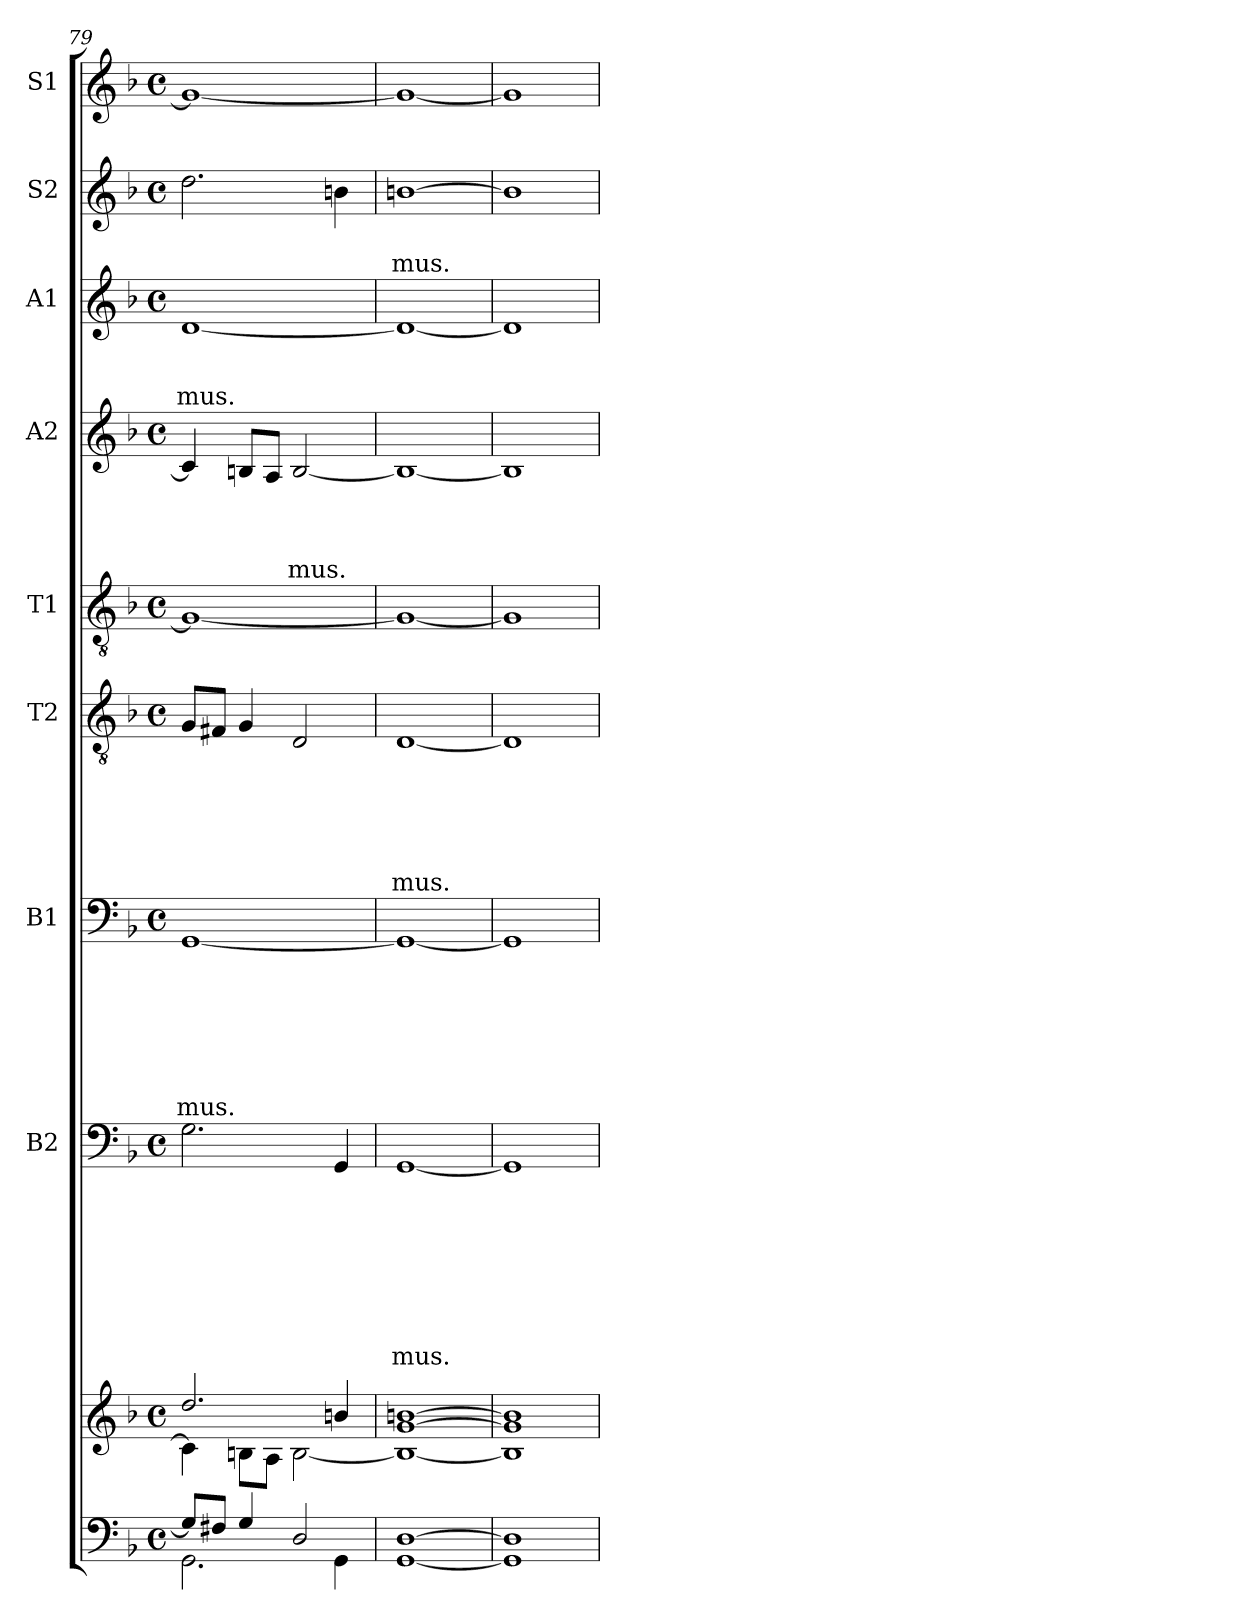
**kern	**kern	**kern	**text	**text	**text	**text	**text	**text	**text	**text	**kern	**text	**text	**text	**text	**text	**text	**text	**kern	**text	**text	**text	**text	**text	**text	**kern	**text	**kern	**text	**text	**text	**text	**kern	**text	**text	**text	**kern	**text	**text	**kern	**text
*part10	*part9	*part8	*part8	*part8	*part8	*part8	*part8	*part8	*part8	*part8	*part7	*part7	*part7	*part7	*part7	*part7	*part7	*part7	*part6	*part6	*part6	*part6	*part6	*part6	*part6	*part5	*part5	*part4	*part4	*part4	*part4	*part4	*part3	*part3	*part3	*part3	*part2	*part2	*part2	*part1	*part1
*staff10	*staff9	*staff8	*staff8	*staff8	*staff8	*staff8	*staff8	*staff8	*staff8	*staff8	*staff7	*staff7	*staff7	*staff7	*staff7	*staff7	*staff7	*staff7	*staff6	*staff6	*staff6	*staff6	*staff6	*staff6	*staff6	*staff5	*staff5	*staff4	*staff4	*staff4	*staff4	*staff4	*staff3	*staff3	*staff3	*staff3	*staff2	*staff2	*staff2	*staff1	*staff1
*	*	*I"B2	*	*	*	*	*	*	*	*	*I"B1	*	*	*	*	*	*	*	*I"T2	*	*	*	*	*	*	*I"T1	*	*I"A2	*	*	*	*	*I"A1	*	*	*	*I"S2	*	*	*I"S1	*
*clefF4	*clefG2	*clefF4	*	*	*	*	*	*	*	*	*clefF4	*	*	*	*	*	*	*	*clefGv2	*	*	*	*	*	*	*clefGv2	*	*clefG2	*	*	*	*	*clefG2	*	*	*	*clefG2	*	*	*clefG2	*
*k[b-]	*k[b-]	*k[b-]	*	*	*	*	*	*	*	*	*k[b-]	*	*	*	*	*	*	*	*k[b-]	*	*	*	*	*	*	*k[b-]	*	*k[b-]	*	*	*	*	*k[b-]	*	*	*	*k[b-]	*	*	*k[b-]	*
*F:	*F:	*F:	*	*	*	*	*	*	*	*	*F:	*	*	*	*	*	*	*	*F:	*	*	*	*	*	*	*F:	*	*F:	*	*	*	*	*F:	*	*	*	*F:	*	*	*F:	*
*M4/4	*M4/4	*M4/4	*	*	*	*	*	*	*	*	*M4/4	*	*	*	*	*	*	*	*M4/4	*	*	*	*	*	*	*M4/4	*	*M4/4	*	*	*	*	*M4/4	*	*	*	*M4/4	*	*	*M4/4	*
*met(c)	*met(c)	*met(c)	*	*	*	*	*	*	*	*	*met(c)	*	*	*	*	*	*	*	*met(c)	*	*	*	*	*	*	*met(c)	*	*met(c)	*	*	*	*	*met(c)	*	*	*	*met(c)	*	*	*met(c)	*
=79	=79	=79	=79	=79	=79	=79	=79	=79	=79	=79	=79	=79	=79	=79	=79	=79	=79	=79	=79	=79	=79	=79	=79	=79	=79	=79	=79	=79	=79	=79	=79	=79	=79	=79	=79	=79	=79	=79	=79	=79	=79
*^	*^	*	*	*	*	*	*	*	*	*	*	*	*	*	*	*	*	*	*	*	*	*	*	*	*	*	*	*	*	*	*	*	*	*	*	*	*	*	*	*	*
!	!	!	!	!	!	!	!	!	!	!	!	!	!	!	!	!	!	!	!	!LO:LY:b	!	!	!	!	!	!	!	!	!	!	!	!	!	!	!	!	!	!LO:LY:b	!	!	!	!	!
8G/L]	2.GG\	2.dd/	4c\]	2.G\	.	.	.	.	.	.	.	.	[<1GG	.	.	.	.	.	.	-mus.	8G/L	.	.	.	.	.	.	1G_	.	4c/]	.	.	.	.	[<1d	.	.	mus.	2.dd\	.	.	1g_	.
8F#i/J	.	.	.	.	.	.	.	.	.	.	.	.	.	.	.	.	.	.	.	.	8F#i/J	.	.	.	.	.	.	.	.	.	.	.	.	.	.	.	.	.	.	.	.	.	.
4G/	.	.	8Bni\L	.	.	.	.	.	.	.	.	.	.	.	.	.	.	.	.	.	4G/	.	.	.	.	.	.	.	.	8Bni/L	.	.	.	.	.	.	.	.	.	.	.	.	.
.	.	.	8A\J	.	.	.	.	.	.	.	.	.	.	.	.	.	.	.	.	.	.	.	.	.	.	.	.	.	.	8A/J	.	.	.	.	.	.	.	.	.	.	.	.	.
!	!	!	!	!	!	!	!	!	!	!	!	!	!	!	!	!	!	!	!	!	!	!	!	!	!	!	!	!	!	!	!	!	!	!LO:LY:b	!	!	!	!	!	!	!	!	!
2D/	.	.	[>2B\	.	.	.	.	.	.	.	.	.	.	.	.	.	.	.	.	.	2D/	.	.	.	.	.	.	.	.	[<2B/	.	.	.	mus.	.	.	.	.	.	.	.	.	.
.	4GG\	4bn/	.	4GG/	.	.	.	.	.	.	.	.	.	.	.	.	.	.	.	.	.	.	.	.	.	.	.	.	.	.	.	.	.	.	.	.	.	.	4bn\	.	.	.	.
=80	=80	=80	=80	=80	=80	=80	=80	=80	=80	=80	=80	=80	=80	=80	=80	=80	=80	=80	=80	=80	=80	=80	=80	=80	=80	=80	=80	=80	=80	=80	=80	=80	=80	=80	=80	=80	=80	=80	=80	=80	=80	=80	=80
!	!	!	!	!	!	!	!	!	!	!	!	!LO:LY:b	!	!	!	!	!	!	!	!	!	!	!	!	!	!	!LO:LY:b	!	!	!	!	!	!	!	!	!	!	!	!	!	!LO:LY:b	!	!
[<1D	[>1GG	[<1g [<1bn	1B_	[<1GG	.	.	.	.	.	.	.	mus.	1GG_	.	.	.	.	.	.	.	[<1D	.	.	.	.	.	mus.	1G_	.	1B_	.	.	.	.	1d_	.	.	.	[>1bn	.	mus.	1g_	.
!!LO:PB:g=z
=81	=81	=81	=81	=81	=81	=81	=81	=81	=81	=81	=81	=81	=81	=81	=81	=81	=81	=81	=81	=81	=81	=81	=81	=81	=81	=81	=81	=81	=81	=81	=81	=81	=81	=81	=81	=81	=81	=81	=81	=81	=81	=81	=81
1D]	1GG]	1g] 1b]	1B]	1GG]	.	.	.	.	.	.	.	.	1GG]	.	.	.	.	.	.	.	1D]	.	.	.	.	.	.	1G]	.	1B]	.	.	.	.	1d]	.	.	.	1b]	.	.	1g]	.
*v	*v	*	*	*	*	*	*	*	*	*	*	*	*	*	*	*	*	*	*	*	*	*	*	*	*	*	*	*	*	*	*	*	*	*	*	*	*	*	*	*	*	*	*
*	*v	*v	*	*	*	*	*	*	*	*	*	*	*	*	*	*	*	*	*	*	*	*	*	*	*	*	*	*	*	*	*	*	*	*	*	*	*	*	*	*	*	*
=	=	=	=	=	=	=	=	=	=	=	=	=	=	=	=	=	=	=	=	=	=	=	=	=	=	=	=	=	=	=	=	=	=	=	=	=	=	=	=	=	=
*-	*-	*-	*-	*-	*-	*-	*-	*-	*-	*-	*-	*-	*-	*-	*-	*-	*-	*-	*-	*-	*-	*-	*-	*-	*-	*-	*-	*-	*-	*-	*-	*-	*-	*-	*-	*-	*-	*-	*-	*-	*-
